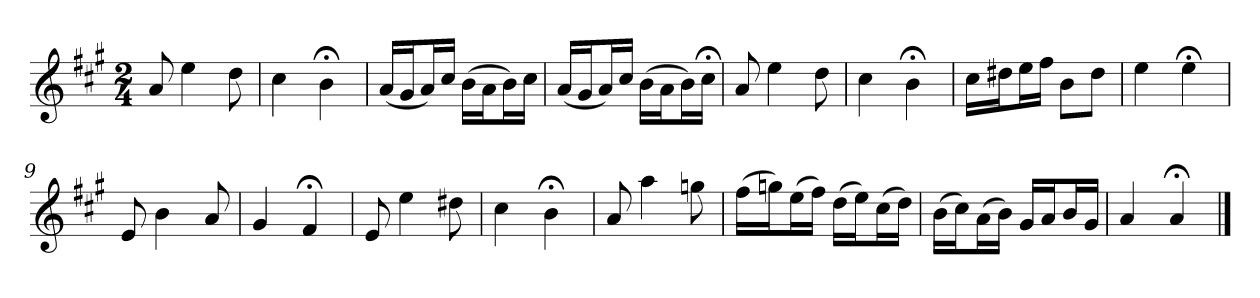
**kern
*part1
*staff1
*k[f#c#g#]
*A:
*M2/4
*MM120
=1
8a
4ee
8dd
=2
4cc#
4b;<
=3
(16aLL
16g#J
16aL)
16cc#JJ
(16bLL
16aJ
16bL)
16cc#JJ
=4
(16aLL
16g#J
16aL)
16cc#JJ
(16bLL
16aJ
16bL)
16cc#;<JJ
=5
8a
4ee
8dd
=6
4cc#
4b;<
=7
16cc#LL
16dd#XJ
16eeL
16ff#JJ
8bL
8dd#J
=8
4ee
4ee;<
=9
8e
4b
8a
=10
4g#
4f#;<
=11
8e
4ee
8dd#X
=12
4cc#
4b;<
=13
8a
4aa
8ggn
=14
(16ff#LL
16ggnJ)
(16eeL
16ff#JJ)
(16ddLL
16eeJ)
(16cc#L
16ddJJ)
=15
(16bLL
16cc#J)
(16aL
16bJJ)
16g#LL
16aJ
16bL
16g#JJ
=16
4a
4a;<
==
*-
